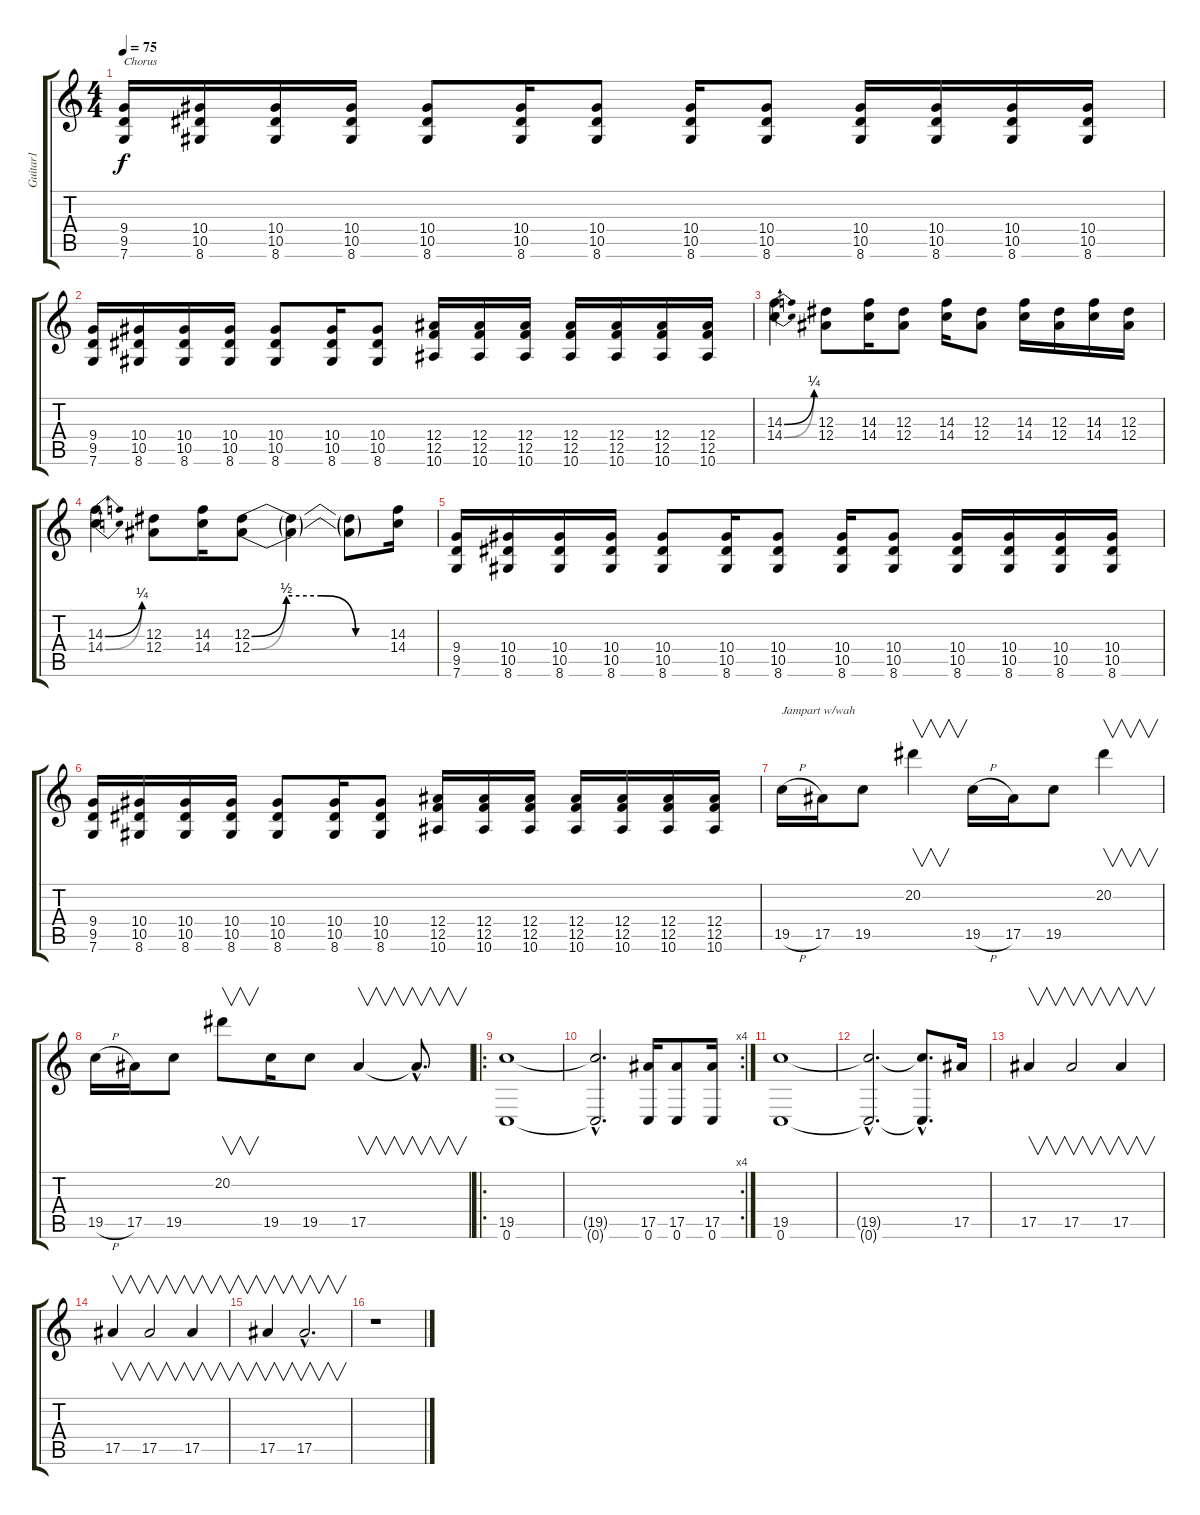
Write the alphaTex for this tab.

\track ("Guitar1" "Guitar1") {instrument overdrivenguitar}
\staff {score tabs}
\tuning (C4 G3 Eb3 Bb2 F2 C2) {hide}
\ts (4 4)
\tempo 75
\clef g2
\ks c
(9.4 9.5 7.6).16{txt "Chorus" dy f} (10.4 10.5 8.6).16 (10.4 10.5 8.6).16 (10.4 10.5 8.6).16 (10.4 10.5 8.6).8 (10.4 10.5 8.6).16 (10.4 10.5 8.6).8 (10.4 10.5 8.6).16 (10.4 10.5 8.6).8 (10.4 10.5 8.6).16 (10.4 10.5 8.6).16 (10.4 10.5 8.6).16 (10.4 10.5 8.6).16 |
(9.4 9.5 7.6).16 (10.4 10.5 8.6).16 (10.4 10.5 8.6).16 (10.4 10.5 8.6).16 (10.4 10.5 8.6).8 (10.4 10.5 8.6).16 (10.4 10.5 8.6).8 (12.4 12.5 10.6).16 (12.4 12.5 10.6).16 (12.4 12.5 10.6).16 (12.4 12.5 10.6).16 (12.4 12.5 10.6).16 (12.4 12.5 10.6).16 (12.4 12.5 10.6).16 |
(14.3{be (bend 0 0 60 1)} 14.4{be (bend 0 0 60 1)}).4 (12.3 12.4).8 (14.3 14.4).16 (12.3 12.4).8 (14.3 14.4).16 (12.3 12.4).8 (14.3 14.4).16 (12.3 12.4).16 (14.3 14.4).16 (12.3 12.4).16 |
(14.3{be (bend 0 0 60 1)} 14.4{be (bend 0 0 60 1)}).4 (12.3 12.4).8 (14.3 14.4).16 (12.3{be (custom 0 0 15 2 30 2 45 0 60 0)} 12.4{be (custom 0 0 15 2 30 2 45 0 60 0)}).8 (12.3{t} 12.4{t}).4 (12.3{t} 12.4{t}).8 (14.3 14.4).16 |
(9.4 9.5 7.6).16 (10.4 10.5 8.6).16 (10.4 10.5 8.6).16 (10.4 10.5 8.6).16 (10.4 10.5 8.6).8 (10.4 10.5 8.6).16 (10.4 10.5 8.6).8 (10.4 10.5 8.6).16 (10.4 10.5 8.6).8 (10.4 10.5 8.6).16 (10.4 10.5 8.6).16 (10.4 10.5 8.6).16 (10.4 10.5 8.6).16 |
(9.4 9.5 7.6).16 (10.4 10.5 8.6).16 (10.4 10.5 8.6).16 (10.4 10.5 8.6).16 (10.4 10.5 8.6).8 (10.4 10.5 8.6).16 (10.4 10.5 8.6).8 (12.4 12.5 10.6).16 (12.4 12.5 10.6).16 (12.4 12.5 10.6).16 (12.4 12.5 10.6).16 (12.4 12.5 10.6).16 (12.4 12.5 10.6).16 (12.4 12.5 10.6).16 |
19.5{h}.16{txt "Jampart w/wah"} 17.5.16 19.5.8 20.2.4{v} 19.5{h}.16 17.5.16 19.5.8 20.2.4{v} |
19.5{h}.16 17.5.16 19.5.8 20.2.8{v} 19.5.16 19.5.8 17.5.4{v} 17.5{hac t}.8{v d} |
\ro
(19.5 0.6).1 |
\rc 4
(19.5{hac t} 0.6{hac t}).2{d} (17.5 0.6).16 (17.5 0.6).8 (17.5 0.6).16 |
(19.5 0.6).1 |
(19.5{hac t} 0.6{hac t}).2{d} (19.5{hac t} 0.6{hac t}).8{d} 17.5.16 |
17.5.4{v} 17.5.2{v} 17.5.4{v} |
17.5.4{v} 17.5.2{v} 17.5.4{v} |
17.5.4{v} 17.5{hac}.2{v d} |
r.1
